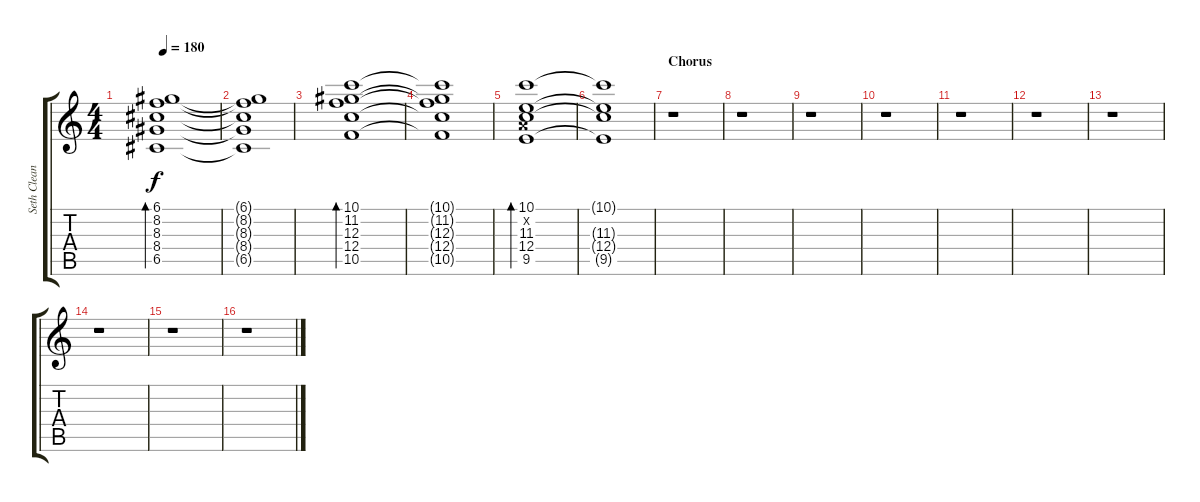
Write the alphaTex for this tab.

\track ("Seth Clean" "Seth Clean") {instrument electricguitarjazz}
\staff {score tabs}
\tuning (D4 A3 F3 C3 G2 C2) {hide}
\ts (4 4)
\tempo 180
\clef g2
\ks c
(6.1 8.2 8.3 8.4 6.5).1{bd 60 dy f} |
(6.1{t} 8.2{t} 8.3{t} 8.4{t} 6.5{t}).1 |
(10.1 11.2 12.3 12.4 10.5).1{bd 60} |
(10.1{t} 11.2{t} 12.3{t} 12.4{t} 10.5{t}).1 |
(10.1 0.2{x} 11.3 12.4 9.5).1{bd 60} |
(10.1{t} 11.3{t} 12.4{t} 9.5{t}).1 |
\section ("" "Chorus")
r.1 |
r.1 |
r.1 |
r.1 |
r.1 |
r.1 |
r.1 |
r.1 |
r.1 |
r.1
